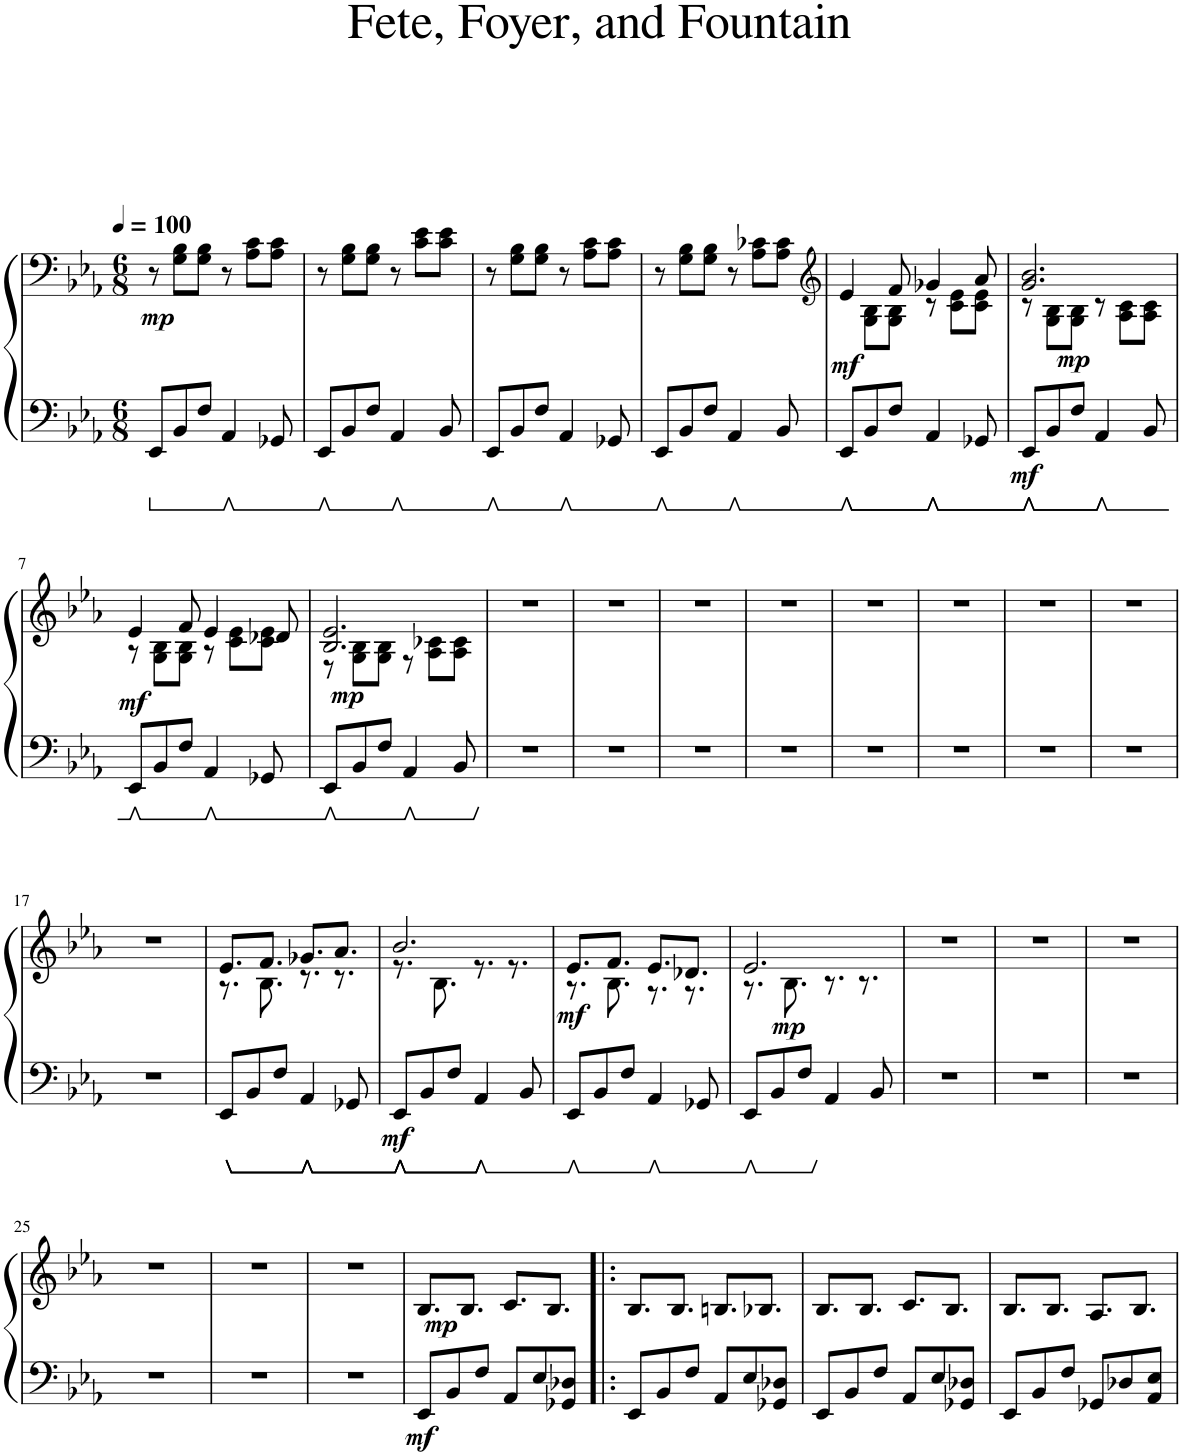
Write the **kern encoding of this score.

**kern	**kern	**dynam
*part1	*part1	*part1
*staff2	*staff1	*staff1/2
*I"Piano	*	*
*I'Pno.	*	*
*clefF4	*clefF4	*
*k[b-e-a-]	*k[b-e-a-]	*
*M6/8	*M6/8	*
*MM100	*MM100	*
=1	=1	=1
!	!	!LO:DY:b
8EE-/L	8r	mp
8BB-/	8G\ 8B-\L	.
8F/J	8G\ 8B-\J	.
4AA-/	8r	.
.	8A-\ 8c\L	.
8GG-X/	8A-\ 8c\J	.
=2	=2	=2
8EE-/L	8r	.
8BB-/	8G\ 8B-\L	.
8F/J	8G\ 8B-\J	.
4AA-/	8r	.
.	8c\ 8e-\L	.
8BB-/	8c\ 8e-\J	.
=3	=3	=3
8EE-/L	8r	.
8BB-/	8G\ 8B-\L	.
8F/J	8G\ 8B-\J	.
4AA-/	8r	.
.	8A-\ 8c\L	.
8GG-X/	8A-\ 8c\J	.
=4	=4	=4
8EE-/L	8r	.
8BB-/	8G\ 8B-\L	.
8F/J	8G\ 8B-\J	.
4AA-/	8r	.
.	8A-\ 8c-X\L	.
8BB-/	8A-\ 8c-\J	.
=5	=5	=5
*	*clefG2	*
*	*^	*
!	!	!	!LO:DY:b
8EE-/L	4e-/	8ryy	mf
8BB-/	.	8G\ 8B-\L	.
8F/J	8f/	8G\ 8B-\J	.
4AA-/	4g-X/	8r	.
.	.	8c\ 8e-\L	.
8GG-X/	8a-/	8c\ 8e-\J	.
=6	=6	=6	=6
!	!	!	!LO:DY:b=2
8EE-/L	2.g/ 2.b-/	8r	mf
!	!	!	!LO:DY:b
8BB-/	.	8G\ 8B-\L	mp
8F/J	.	8G\ 8B-\J	.
4AA-/	.	8r	.
.	.	8A-\ 8c\L	.
8BB-/	.	8A-\ 8c\J	.
!!LO:LB:g=z	!!
=7	=7	=7	=7
!	!	!	!LO:DY:b
8EE-/L	4e-/	8r	mf
8BB-/	.	8G\ 8B-\L	.
8F/J	8f/	8G\ 8B-\J	.
4AA-/	4e-/	8r	.
.	.	8c\ 8e-\L	.
8GG-X/	8d-X/	8c\ 8e-\J	.
=8	=8	=8	=8
8EE-/L	2.B-/ 2.e-/	8r	.
!	!	!	!LO:DY:b
8BB-/	.	8G\ 8B-\L	mp
8F/J	.	8G\ 8B-\J	.
4AA-/	.	8r	.
.	.	8A-\ 8c-X\L	.
8BB-/	.	8A-\ 8c-\J	.
*	*v	*v	*
=9	=9	=9
2.r	2.r	.
=10	=10	=10
2.r	2.r	.
=11	=11	=11
2.r	2.r	.
=12	=12	=12
2.r	2.r	.
=13	=13	=13
2.r	2.r	.
=14	=14	=14
2.r	2.r	.
=15	=15	=15
2.r	2.r	.
=16	=16	=16
2.r	2.r	.
!!LO:LB:g=z
=17	=17	=17
2.r	2.r	.
=18	=18	=18
*	*^	*
8EE-/L	8.e-/L	8.r	.
8BB-/	.	.	.
.	8.f/J	8.B-\	.
8F/J	.	.	.
4AA-/	8.g-X/L	8.r	.
.	8.a-/J	8.r	.
8GG-X/	.	.	.
=19	=19	=19	=19
!	!	!	!LO:DY:b=2
8EE-/L	2.b-/	8.r	mf
8BB-/	.	.	.
.	.	8.B-\	.
8F/J	.	.	.
4AA-/	.	8.r	.
.	.	8.r	.
8BB-/	.	.	.
=20	=20	=20	=20
!	!	!	!LO:DY:b
8EE-/L	8.e-/L	8.r	mf
8BB-/	.	.	.
.	8.f/J	8.B-\	.
8F/J	.	.	.
4AA-/	8.e-/L	8.r	.
.	8.d-X/J	8.r	.
8GG-X/	.	.	.
=21	=21	=21	=21
8EE-/L	2.e-/	8.r	.
8BB-/	.	.	.
!	!	!	!LO:DY:b
.	.	8.B-\	mp
8F/J	.	.	.
4AA-/	.	8.r	.
.	.	8.r	.
8BB-/	.	.	.
*	*v	*v	*
=22	=22	=22
2.r	2.r	.
=23	=23	=23
2.r	2.r	.
=24	=24	=24
2.r	2.r	.
!!LO:LB:g=z
=25	=25	=25
2.r	2.r	.
=26	=26	=26
2.r	2.r	.
=27	=27	=27
2.r	2.r	.
=28	=28	=28
!	!	!LO:DY:b=2
*	*^	*
8EE-/L	8.B-/L	8ryy	mf
!	!	!	!LO:DY:b
8BB-/	.	2ryy	mp
.	8.B-/J	.	.
8F/J	.	.	.
8AA-/L	8.c/L	.	.
8E-/	.	.	.
.	8.B-/J	.	.
8GG-X/ 8D-X/J	.	8ryy	.
*	*v	*v	*
=29!|:	=29!|:	=29!|:
8EE-/L	8.B-/L	.
8BB-/	.	.
.	8.B-/J	.
8F/J	.	.
8AA-/L	8.Bn/L	.
8E-/	.	.
.	8.B-X/J	.
8GG-X/ 8D-X/J	.	.
=30	=30	=30
8EE-/L	8.B-/L	.
8BB-/	.	.
.	8.B-/J	.
8F/J	.	.
8AA-/L	8.c/L	.
8E-/	.	.
.	8.B-/J	.
8GG-X/ 8D-X/J	.	.
=31	=31	=31
8EE-/L	8.B-/L	.
8BB-/	.	.
.	8.B-/J	.
8F/J	.	.
8GG-X/L	8.A-/L	.
8D-X/	.	.
.	8.B-/J	.
8AA-/ 8E-/J	.	.
=	=	=
*-	*-	*-
